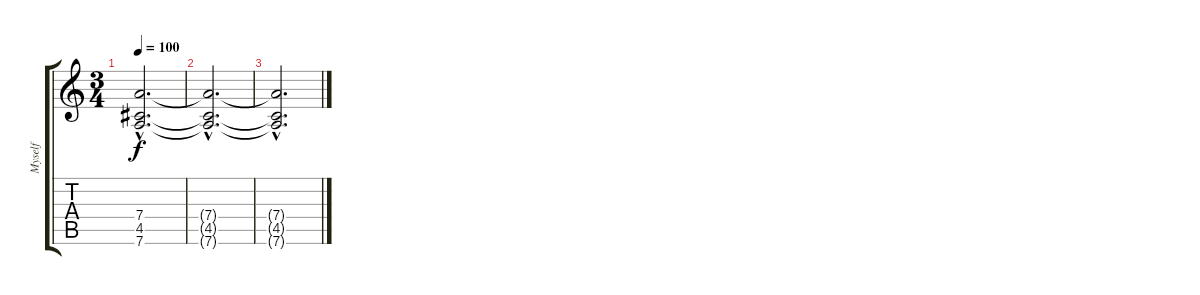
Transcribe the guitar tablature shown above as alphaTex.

\track ("Myself" "Myself") {instrument distortionguitar}
\staff {score tabs}
\tuning (E4 B3 G3 D3 A2 D2) {hide}
\ts (3 4)
\tempo 100
\clef g2
\ks c
(7.4{hac t} 4.5{hac t} 7.6{hac t}).2{d dy f volume 0} |
(7.4{hac t} 4.5{hac t} 7.6{hac t}).2{d} |
(7.4{hac t} 4.5{hac t} 7.6{hac t}).2{d}
